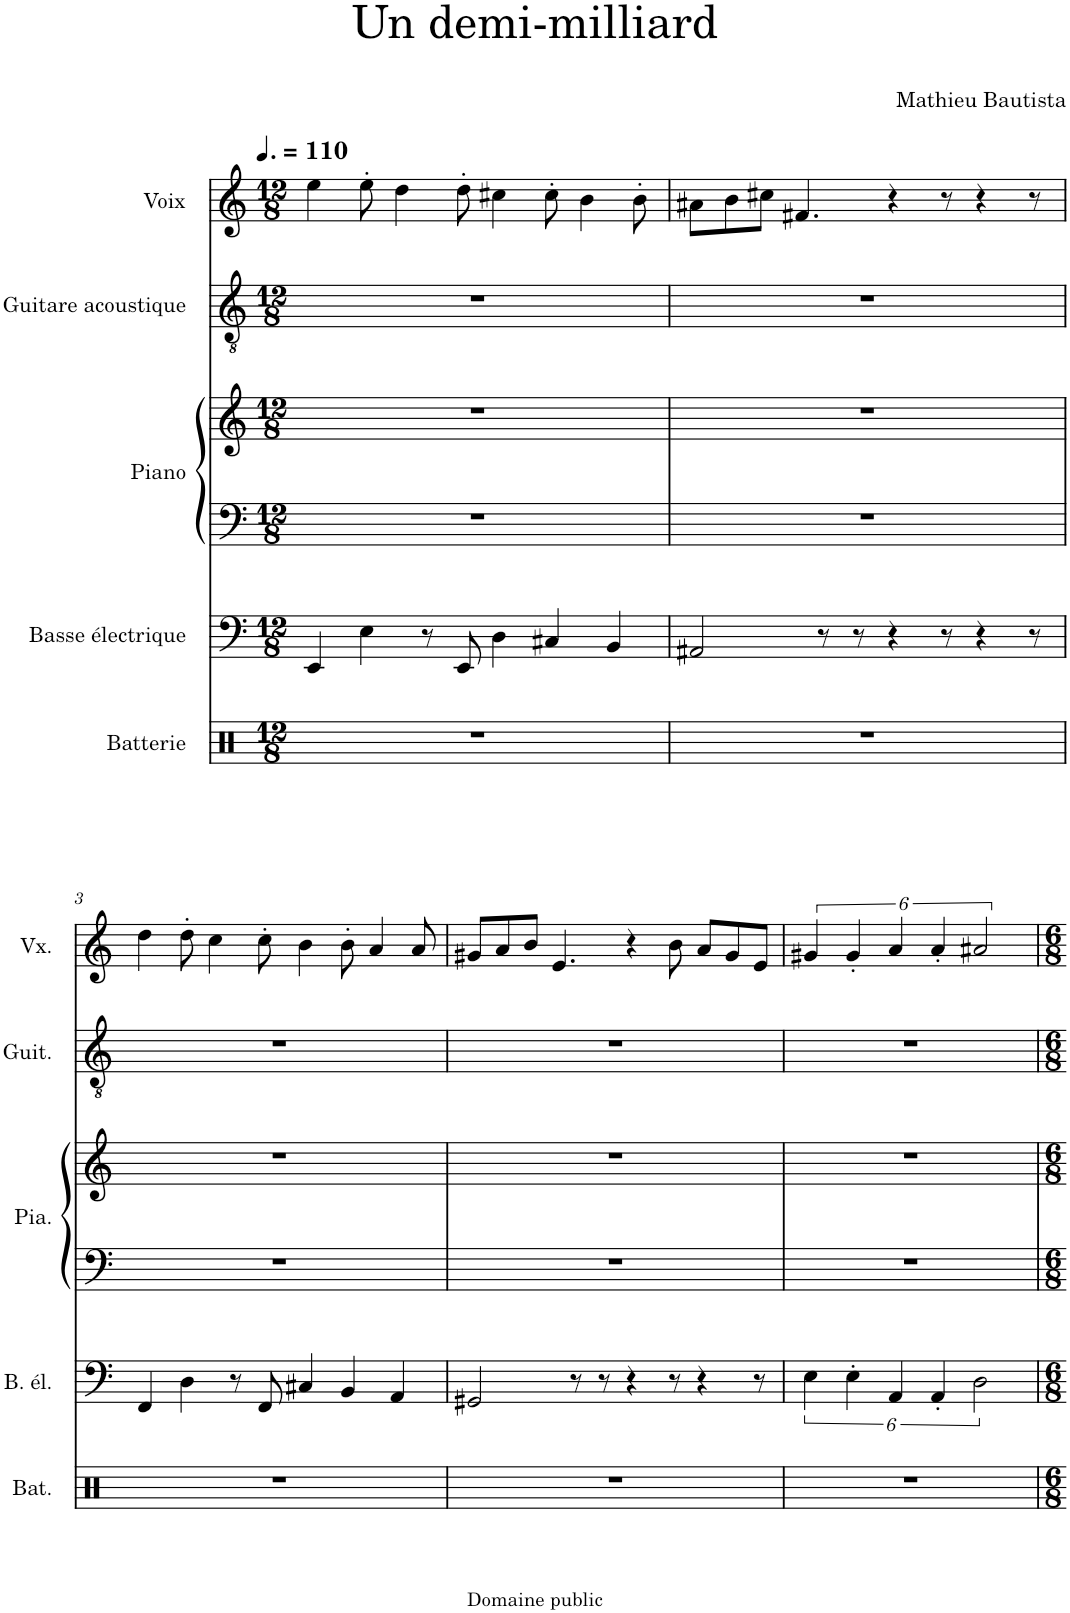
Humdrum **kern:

**kern	**kern	**kern	**kern	**kern	**kern
*part5	*part4	*part3	*part3	*part2	*part1
*staff6	*staff5	*staff4	*staff3	*staff2	*staff1
*I"Batterie	*I"Basse électrique	*I"Piano	*	*I"Guitare acoustique	*I"Voix
*I'Bat.	*I'B. él.	*I'Pia.	*	*I'Guit.	*I'Vx.
*clefX	*clefF4	*clefF4	*clefG2	*clefGv2	*clefG2
*	*Trd7c12	*	*	*	*
*k[]	*k[]	*k[]	*k[]	*k[]	*k[]
*M12/8	*M12/8	*M12/8	*M12/8	*M12/8	*M12/8
*MM165	*MM165	*MM165	*MM165	*MM165	*MM165
=1	=1	=1	=1	=1	=1
1.r	4EE/	1.r	1.r	1.r	4ee\
.	4E\	.	.	.	8ee'\
.	.	.	.	.	4dd\
.	8r	.	.	.	.
.	8EE/	.	.	.	8dd'\
.	4D\	.	.	.	4cc#X\
.	4C#X/	.	.	.	8cc#'\
.	.	.	.	.	4b\
.	4BB/	.	.	.	.
.	.	.	.	.	8b'\
=2	=2	=2	=2	=2	=2
1.r	2AA#X/	1.r	1.r	1.r	8a#X\L
.	.	.	.	.	8b\
.	.	.	.	.	8cc#X\J
.	.	.	.	.	4.f#X/
.	8r	.	.	.	.
.	8r	.	.	.	.
.	4r	.	.	.	4r
.	8r	.	.	.	8r
.	4r	.	.	.	4r
.	8r	.	.	.	8r
!!LO:LB:g=z
=3	=3	=3	=3	=3	=3
1.r	4FF/	1.r	1.r	1.r	4dd\
.	4D\	.	.	.	8dd'\
.	.	.	.	.	4cc\
.	8r	.	.	.	.
.	8FF/	.	.	.	8cc'\
.	4C#X/	.	.	.	4b\
.	4BB/	.	.	.	8b'\
.	.	.	.	.	4a/
.	4AA/	.	.	.	.
.	.	.	.	.	8a/
=4	=4	=4	=4	=4	=4
1.r	2GG#X/	1.r	1.r	1.r	8g#X/L
.	.	.	.	.	8a/
.	.	.	.	.	8b/J
.	.	.	.	.	4.e/
.	8r	.	.	.	.
.	8r	.	.	.	.
.	4r	.	.	.	4r
.	8r	.	.	.	8b\
.	4r	.	.	.	8a/L
.	.	.	.	.	8g#/
.	8r	.	.	.	8e/J
=5	=5	=5	=5	=5	=5
1.r	4E\	1.r	1.r	1.r	4g#X/
.	4E'\	.	.	.	4g#'/
.	4AA/	.	.	.	4a/
.	4AA'/	.	.	.	4a'/
.	2D\	.	.	.	2a#X/
=	=	=	=	=	=
*-	*-	*-	*-	*-	*-
